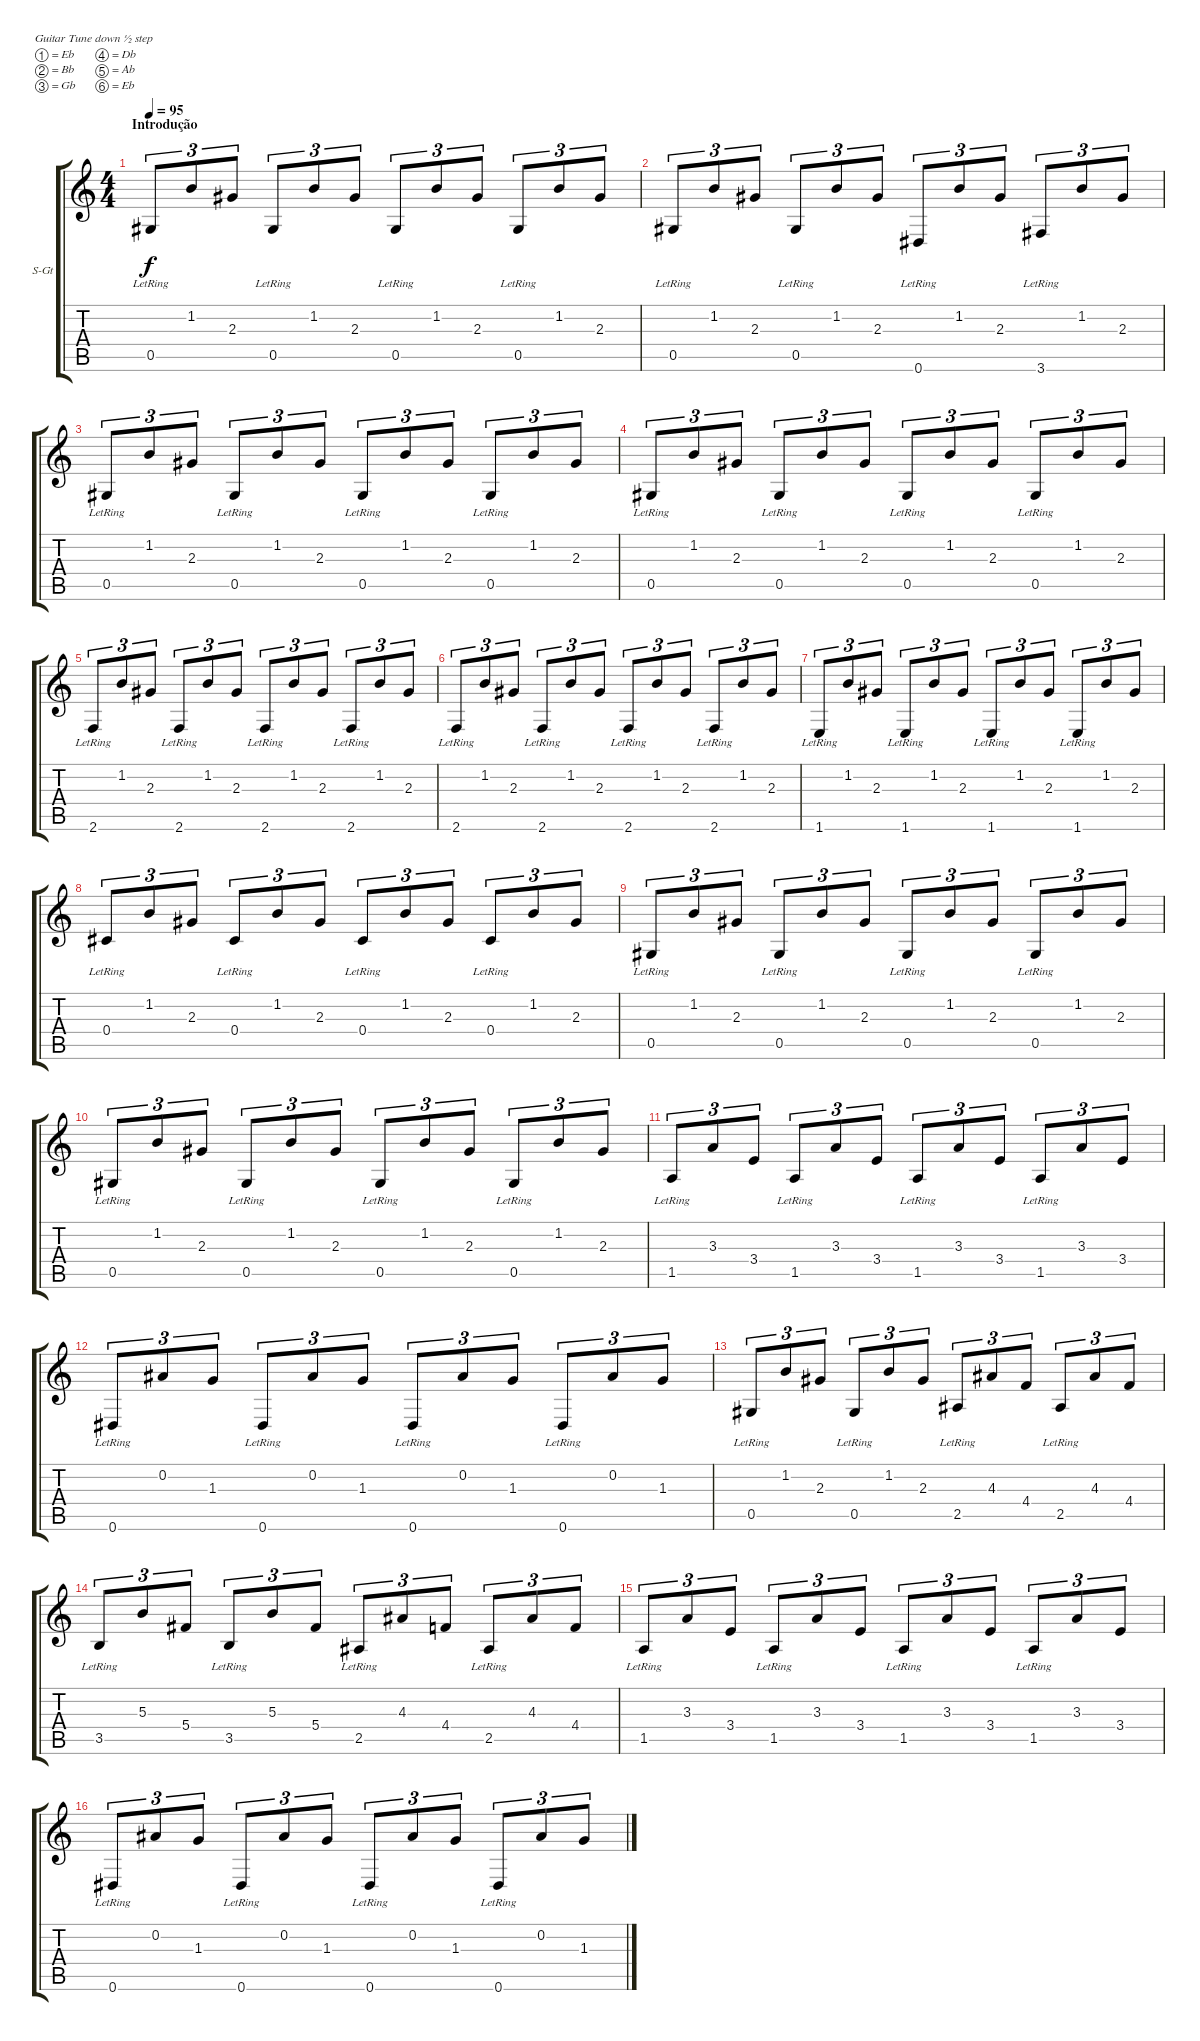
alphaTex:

\bracketExtendMode groupsimilarinstruments
\firstSystemTrackNameOrientation horizontal
\otherSystemsTrackNameOrientation horizontal
\track ("Violão" "S-Gt") {instrument acousticguitarsteel}
\staff {score tabs}
\tuning (Eb4 Bb3 Gb3 Db3 Ab2 Eb2)
\ts (4 4)
\section ("" "Introdução")
\tempo 95
\clef g2
\ks c
0.5{lr}.8{tu (3 2) dy f instrument acousticguitarsteel} 1.2.8{tu (3 2)} 2.3.8{tu (3 2)} 0.5{lr}.8{tu (3 2)} 1.2.8{tu (3 2)} 2.3.8{tu (3 2)} 0.5{lr}.8{tu (3 2)} 1.2.8{tu (3 2)} 2.3.8{tu (3 2)} 0.5{lr}.8{tu (3 2)} 1.2.8{tu (3 2)} 2.3.8{tu (3 2)} |
0.5{lr}.8{tu (3 2)} 1.2.8{tu (3 2)} 2.3.8{tu (3 2)} 0.5{lr}.8{tu (3 2)} 1.2.8{tu (3 2)} 2.3.8{tu (3 2)} 0.6{lr}.8{tu (3 2)} 1.2.8{tu (3 2)} 2.3.8{tu (3 2)} 3.6{lr}.8{tu (3 2)} 1.2.8{tu (3 2)} 2.3.8{tu (3 2)} |
0.5{lr}.8{tu (3 2)} 1.2.8{tu (3 2)} 2.3.8{tu (3 2)} 0.5{lr}.8{tu (3 2)} 1.2.8{tu (3 2)} 2.3.8{tu (3 2)} 0.5{lr}.8{tu (3 2)} 1.2.8{tu (3 2)} 2.3.8{tu (3 2)} 0.5{lr}.8{tu (3 2)} 1.2.8{tu (3 2)} 2.3.8{tu (3 2)} |
0.5{lr}.8{tu (3 2)} 1.2.8{tu (3 2)} 2.3.8{tu (3 2)} 0.5{lr}.8{tu (3 2)} 1.2.8{tu (3 2)} 2.3.8{tu (3 2)} 0.5{lr}.8{tu (3 2)} 1.2.8{tu (3 2)} 2.3.8{tu (3 2)} 0.5{lr}.8{tu (3 2)} 1.2.8{tu (3 2)} 2.3.8{tu (3 2)} |
2.6{lr}.8{tu (3 2)} 1.2.8{tu (3 2)} 2.3.8{tu (3 2)} 2.6{lr}.8{tu (3 2)} 1.2.8{tu (3 2)} 2.3.8{tu (3 2)} 2.6{lr}.8{tu (3 2)} 1.2.8{tu (3 2)} 2.3.8{tu (3 2)} 2.6{lr}.8{tu (3 2)} 1.2.8{tu (3 2)} 2.3.8{tu (3 2)} |
2.6{lr}.8{tu (3 2)} 1.2.8{tu (3 2)} 2.3.8{tu (3 2)} 2.6{lr}.8{tu (3 2)} 1.2.8{tu (3 2)} 2.3.8{tu (3 2)} 2.6{lr}.8{tu (3 2)} 1.2.8{tu (3 2)} 2.3.8{tu (3 2)} 2.6{lr}.8{tu (3 2)} 1.2.8{tu (3 2)} 2.3.8{tu (3 2)} |
1.6{lr}.8{tu (3 2)} 1.2.8{tu (3 2)} 2.3.8{tu (3 2)} 1.6{lr}.8{tu (3 2)} 1.2.8{tu (3 2)} 2.3.8{tu (3 2)} 1.6{lr}.8{tu (3 2)} 1.2.8{tu (3 2)} 2.3.8{tu (3 2)} 1.6{lr}.8{tu (3 2)} 1.2.8{tu (3 2)} 2.3.8{tu (3 2)} |
0.4{lr}.8{tu (3 2)} 1.2.8{tu (3 2)} 2.3.8{tu (3 2)} 0.4{lr}.8{tu (3 2)} 1.2.8{tu (3 2)} 2.3.8{tu (3 2)} 0.4{lr}.8{tu (3 2)} 1.2.8{tu (3 2)} 2.3.8{tu (3 2)} 0.4{lr}.8{tu (3 2)} 1.2.8{tu (3 2)} 2.3.8{tu (3 2)} |
0.5{lr}.8{tu (3 2)} 1.2.8{tu (3 2)} 2.3.8{tu (3 2)} 0.5{lr}.8{tu (3 2)} 1.2.8{tu (3 2)} 2.3.8{tu (3 2)} 0.5{lr}.8{tu (3 2)} 1.2.8{tu (3 2)} 2.3.8{tu (3 2)} 0.5{lr}.8{tu (3 2)} 1.2.8{tu (3 2)} 2.3.8{tu (3 2)} |
0.5{lr}.8{tu (3 2)} 1.2.8{tu (3 2)} 2.3.8{tu (3 2)} 0.5{lr}.8{tu (3 2)} 1.2.8{tu (3 2)} 2.3.8{tu (3 2)} 0.5{lr}.8{tu (3 2)} 1.2.8{tu (3 2)} 2.3.8{tu (3 2)} 0.5{lr}.8{tu (3 2)} 1.2.8{tu (3 2)} 2.3.8{tu (3 2)} |
1.5{lr}.8{tu (3 2)} 3.3.8{tu (3 2)} 3.4.8{tu (3 2)} 1.5{lr}.8{tu (3 2)} 3.3.8{tu (3 2)} 3.4.8{tu (3 2)} 1.5{lr}.8{tu (3 2)} 3.3.8{tu (3 2)} 3.4.8{tu (3 2)} 1.5{lr}.8{tu (3 2)} 3.3.8{tu (3 2)} 3.4.8{tu (3 2)} |
0.6{lr}.8{tu (3 2)} 0.2.8{tu (3 2)} 1.3.8{tu (3 2)} 0.6{lr}.8{tu (3 2)} 0.2.8{tu (3 2)} 1.3.8{tu (3 2)} 0.6{lr}.8{tu (3 2)} 0.2.8{tu (3 2)} 1.3.8{tu (3 2)} 0.6{lr}.8{tu (3 2)} 0.2.8{tu (3 2)} 1.3.8{tu (3 2)} |
0.5{lr}.8{tu (3 2)} 1.2.8{tu (3 2)} 2.3.8{tu (3 2)} 0.5{lr}.8{tu (3 2)} 1.2.8{tu (3 2)} 2.3.8{tu (3 2)} 2.5{lr}.8{tu (3 2)} 4.3.8{tu (3 2)} 4.4.8{tu (3 2)} 2.5{lr}.8{tu (3 2)} 4.3.8{tu (3 2)} 4.4.8{tu (3 2)} |
3.5{lr}.8{tu (3 2)} 5.3.8{tu (3 2)} 5.4.8{tu (3 2)} 3.5{lr}.8{tu (3 2)} 5.3.8{tu (3 2)} 5.4.8{tu (3 2)} 2.5{lr}.8{tu (3 2)} 4.3.8{tu (3 2)} 4.4.8{tu (3 2)} 2.5{lr}.8{tu (3 2)} 4.3.8{tu (3 2)} 4.4.8{tu (3 2)} |
1.5{lr}.8{tu (3 2)} 3.3.8{tu (3 2)} 3.4.8{tu (3 2)} 1.5{lr}.8{tu (3 2)} 3.3.8{tu (3 2)} 3.4.8{tu (3 2)} 1.5{lr}.8{tu (3 2)} 3.3.8{tu (3 2)} 3.4.8{tu (3 2)} 1.5{lr}.8{tu (3 2)} 3.3.8{tu (3 2)} 3.4.8{tu (3 2)} |
0.6{lr}.8{tu (3 2)} 0.2.8{tu (3 2)} 1.3.8{tu (3 2)} 0.6{lr}.8{tu (3 2)} 0.2.8{tu (3 2)} 1.3.8{tu (3 2)} 0.6{lr}.8{tu (3 2)} 0.2.8{tu (3 2)} 1.3.8{tu (3 2)} 0.6{lr}.8{tu (3 2)} 0.2.8{tu (3 2)} 1.3.8{tu (3 2)}
